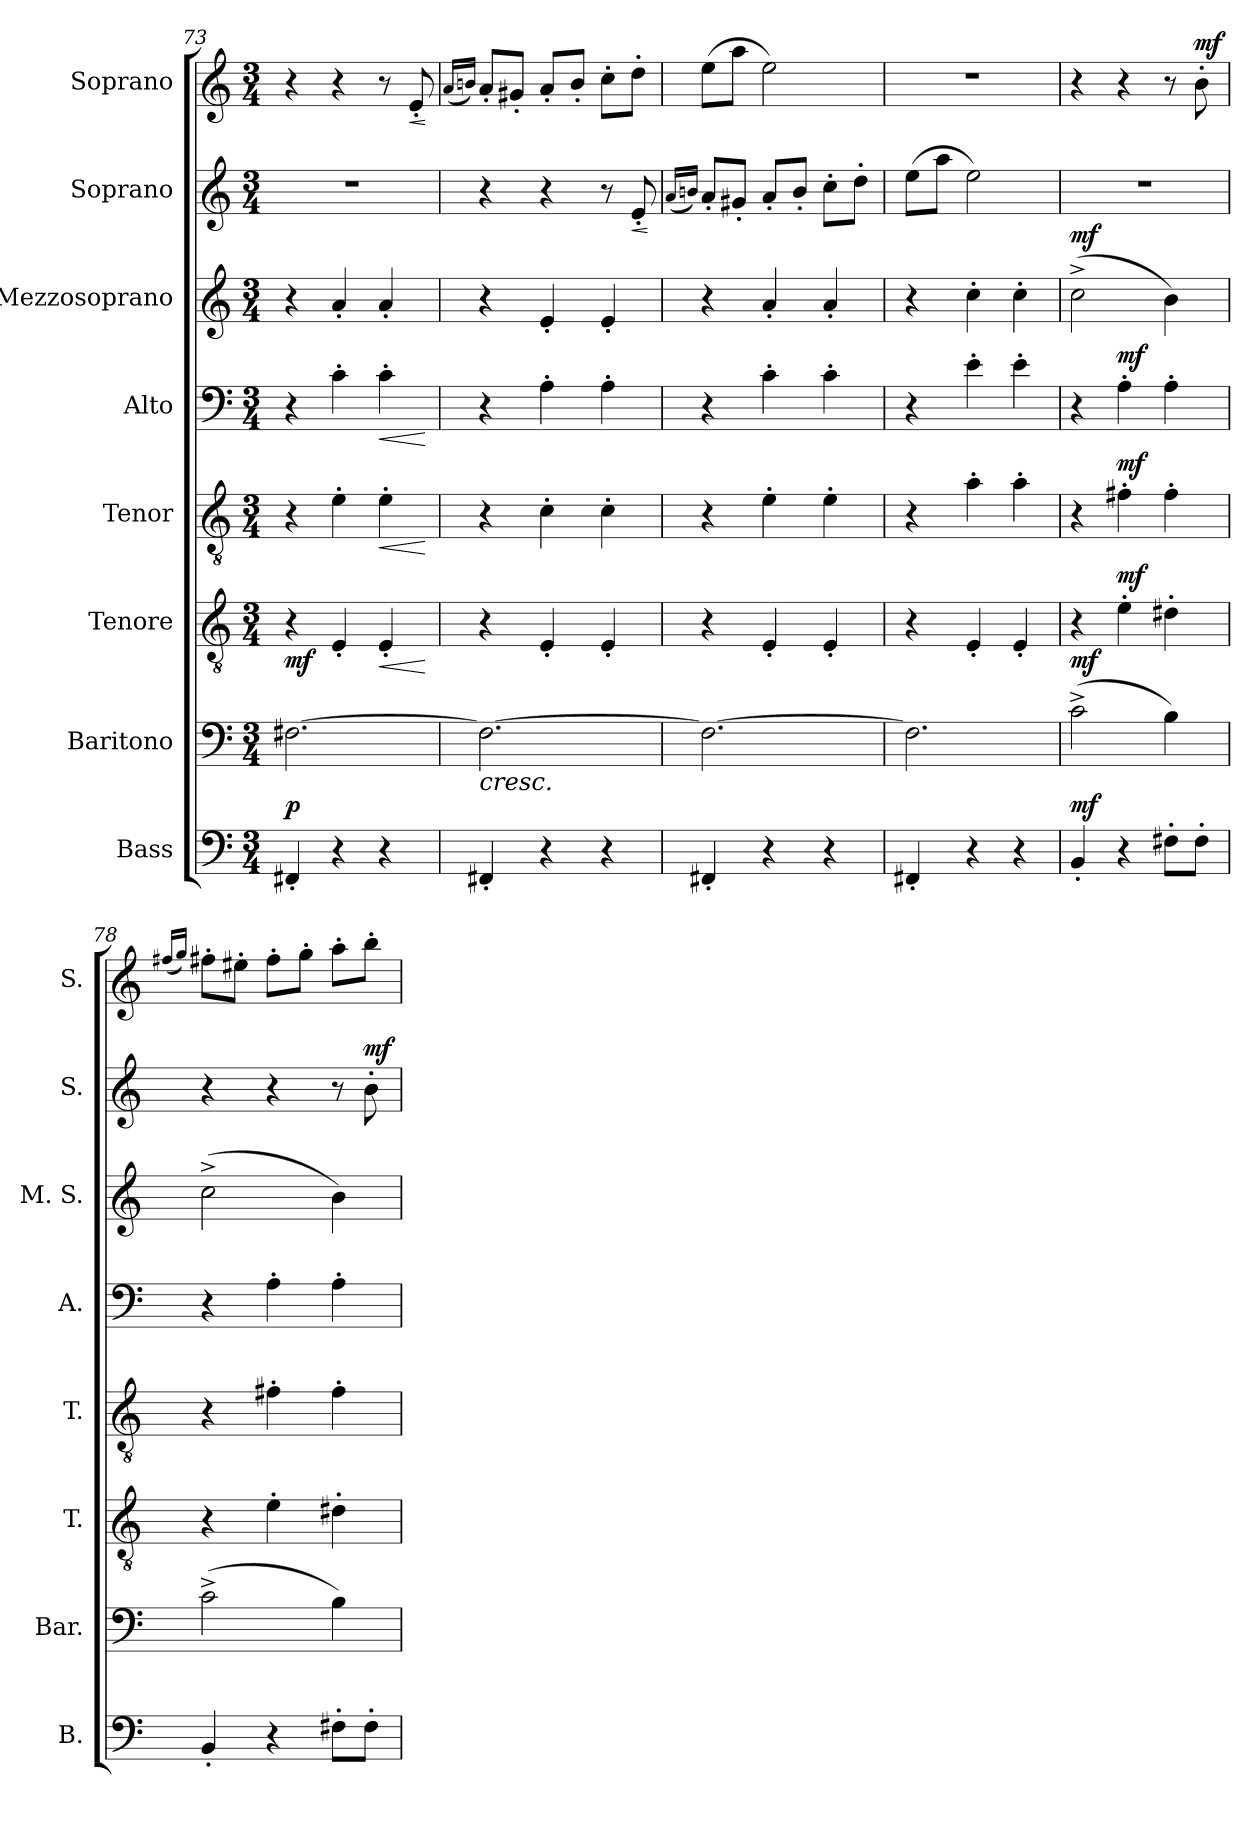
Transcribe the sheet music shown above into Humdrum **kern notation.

**kern	**dynam	**kern	**dynam	**kern	**dynam	**kern	**dynam	**kern	**dynam	**kern	**dynam	**kern	**dynam	**kern	**dynam
*part8	*part8	*part7	*part7	*part6	*part6	*part5	*part5	*part4	*part4	*part3	*part3	*part2	*part2	*part1	*part1
*staff8	*staff8	*staff7	*staff7	*staff6	*staff6	*staff5	*staff5	*staff4	*staff4	*staff3	*staff3	*staff2	*staff2	*staff1	*staff1
*I"Bass	*	*I"Baritono	*	*I"Tenore	*	*I"Tenor	*	*I"Alto	*	*I"Mezzosoprano	*	*I"Soprano	*	*I"Soprano	*
*I'B.	*	*I'Bar.	*	*I'T.	*	*I'T.	*	*I'A.	*	*I'M. S.	*	*I'S.	*	*I'S.	*
*clefF4	*	*clefF4	*	*clefGv2	*	*clefGv2	*	*clefF4	*	*clefG2	*	*clefG2	*	*clefG2	*
*k[]	*	*k[]	*	*k[]	*	*k[]	*	*k[]	*	*k[]	*	*k[]	*	*k[]	*
*M3/4	*	*M3/4	*	*M3/4	*	*M3/4	*	*M3/4	*	*M3/4	*	*M3/4	*	*M3/4	*
=73	=73	=73	=73	=73	=73	=73	=73	=73	=73	=73	=73	=73	=73	=73	=73
!	!LO:DY:a	!	!LO:DY:a	!	!	!	!	!	!	!	!	!	!	!	!
4FF#X'/	p	[2.F#X\	mf	4r	.	4r	.	4r	.	4r	.	2.r	.	4r	.
4r	.	.	.	4E'/	.	4e'\	.	4c'\	.	4a'/	.	.	.	4r	.
!	!	!	!	!	!LO:HP:b	!	!LO:HP:b	!	!LO:HP:b	!	!	!	!	!	!
4r	.	.	.	4E'/	<	4e'\	<	4c'\	<	4a'/	.	.	.	8r	.
!	!	!	!	!	!	!	!	!	!	!	!	!	!	!	!LO:HP:b
.	.	.	.	.	.	.	.	.	.	.	.	.	.	8e'/	<
.	.	.	.	.	[	.	[	.	[	.	.	.	.	.	[
=74	=74	=74	=74	=74	=74	=74	=74	=74	=74	=74	=74	=74	=74	=74	=74
.	.	.	.	.	.	.	.	.	.	.	.	.	.	(16qa/LL	.
.	.	.	.	.	.	.	.	.	.	.	.	.	.	16qbn/JJ)	.
!	!	!LO:TX:b:i:t=cresc.	!	!	!	!	!	!	!	!	!	!	!	!	!
4FF#X'/	.	2.F#\_	.	4r	.	4r	.	4r	.	4r	.	4r	.	8a'/L	.
.	.	.	.	.	.	.	.	.	.	.	.	.	.	8g#X'/J	.
4r	.	.	.	4E'/	.	4c'\	.	4A'\	.	4e'/	.	4r	.	8a'/L	.
.	.	.	.	.	.	.	.	.	.	.	.	.	.	8b'/J	.
4r	.	.	.	4E'/	.	4c'\	.	4A'\	.	4e'/	.	8r	.	8cc'\L	.
!	!	!	!	!	!	!	!	!	!	!	!	!	!LO:HP:b	!	!
.	.	.	.	.	.	.	.	.	.	.	.	8e'/	<	8dd'\J	.
.	.	.	.	.	.	.	.	.	.	.	.	.	[	.	.
=75	=75	=75	=75	=75	=75	=75	=75	=75	=75	=75	=75	=75	=75	=75	=75
.	.	.	.	.	.	.	.	.	.	.	.	(16qa/LL	.	.	.
.	.	.	.	.	.	.	.	.	.	.	.	16qbn/JJ)	.	.	.
4FF#X'/	.	2.F#\_	.	4r	.	4r	.	4r	.	4r	.	8a'/L	.	(8ee\L	.
.	.	.	.	.	.	.	.	.	.	.	.	8g#X'/J	.	8aa\J	.
4r	.	.	.	4E'/	.	4e'\	.	4c'\	.	4a'/	.	8a'/L	.	2ee\)	.
.	.	.	.	.	.	.	.	.	.	.	.	8b'/J	.	.	.
4r	.	.	.	4E'/	.	4e'\	.	4c'\	.	4a'/	.	8cc'\L	.	.	.
.	.	.	.	.	.	.	.	.	.	.	.	8dd'\J	.	.	.
=76	=76	=76	=76	=76	=76	=76	=76	=76	=76	=76	=76	=76	=76	=76	=76
4FF#X'/	.	2.F#\]	.	4r	.	4r	.	4r	.	4r	.	(8ee\L	.	2.r	.
.	.	.	.	.	.	.	.	.	.	.	.	8aa\J	.	.	.
4r	.	.	.	4E'/	.	4a'\	.	4e'\	.	4cc'\	.	2ee\)	.	.	.
4r	.	.	.	4E'/	.	4a'\	.	4e'\	.	4cc'\	.	.	.	.	.
=77	=77	=77	=77	=77	=77	=77	=77	=77	=77	=77	=77	=77	=77	=77	=77
!	!LO:DY:a	!	!LO:DY:a	!	!	!	!	!	!	!	!LO:DY:a	!	!	!	!
4BB'/	mf	(2c^\	mf	4r	.	4r	.	4r	.	(2cc^\	mf	2.r	.	4r	.
!	!	!	!	!	!LO:DY:a	!	!LO:DY:a	!	!LO:DY:a	!	!	!	!	!	!
4r	.	.	.	4e'\	mf	4f#X'\	mf	4A'\	mf	.	.	.	.	4r	.
8F#X'\L	.	4B\)	.	4d#X'\	.	4f#'\	.	4A'\	.	4b\)	.	.	.	8r	.
!	!	!	!	!	!	!	!	!	!	!	!	!	!	!	!LO:DY:a
8F#'\J	.	.	.	.	.	.	.	.	.	.	.	.	.	8b'\	mf
=78	=78	=78	=78	=78	=78	=78	=78	=78	=78	=78	=78	=78	=78	=78	=78
.	.	.	.	.	.	.	.	.	.	.	.	.	.	(16qff#X/LL	.
.	.	.	.	.	.	.	.	.	.	.	.	.	.	16qgg/JJ)	.
4BB'/	.	(2c^\	.	4r	.	4r	.	4r	.	(2cc^\	.	4r	.	8ff#'\L	.
.	.	.	.	.	.	.	.	.	.	.	.	.	.	8ee#X'\J	.
4r	.	.	.	4e'\	.	4f#X'\	.	4A'\	.	.	.	4r	.	8ff#'\L	.
.	.	.	.	.	.	.	.	.	.	.	.	.	.	8gg'\J	.
8F#X'\L	.	4B\)	.	4d#X'\	.	4f#'\	.	4A'\	.	4b\)	.	8r	.	8aa'\L	.
!	!	!	!	!	!	!	!	!	!	!	!	!	!LO:DY:a	!	!
8F#'\J	.	.	.	.	.	.	.	.	.	.	.	8b'\	mf	8bb'\J	.
=	=	=	=	=	=	=	=	=	=	=	=	=	=	=	=
*-	*-	*-	*-	*-	*-	*-	*-	*-	*-	*-	*-	*-	*-	*-	*-
